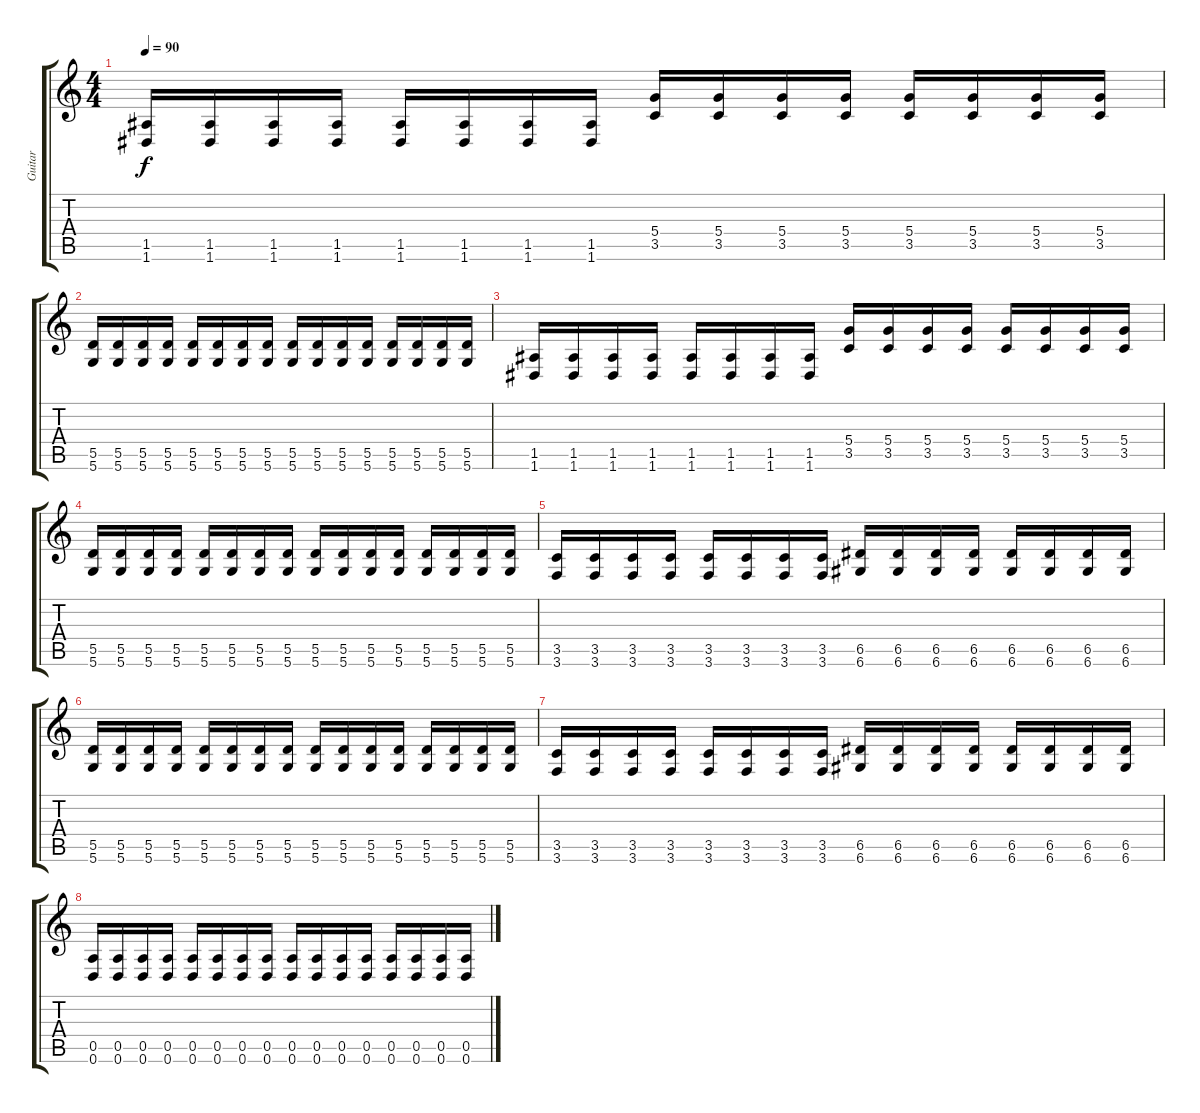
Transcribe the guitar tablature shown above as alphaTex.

\track ("Guitar" "Guitar") {instrument distortionguitar}
\staff {score tabs}
\tuning (E4 B3 G3 D3 A2 D2) {hide}
\ts (4 4)
\tempo 90
\clef g2
\ks c
(1.5 1.6).16{dy f} (1.5 1.6).16 (1.5 1.6).16 (1.5 1.6).16 (1.5 1.6).16 (1.5 1.6).16 (1.5 1.6).16 (1.5 1.6).16 (5.4 3.5).16 (5.4 3.5).16 (5.4 3.5).16 (5.4 3.5).16 (5.4 3.5).16 (5.4 3.5).16 (5.4 3.5).16 (5.4 3.5).16 |
(5.5 5.6).16 (5.5 5.6).16 (5.5 5.6).16 (5.5 5.6).16 (5.5 5.6).16 (5.5 5.6).16 (5.5 5.6).16 (5.5 5.6).16 (5.5 5.6).16 (5.5 5.6).16 (5.5 5.6).16 (5.5 5.6).16 (5.5 5.6).16 (5.5 5.6).16 (5.5 5.6).16 (5.5 5.6).16 |
(1.5 1.6).16 (1.5 1.6).16 (1.5 1.6).16 (1.5 1.6).16 (1.5 1.6).16 (1.5 1.6).16 (1.5 1.6).16 (1.5 1.6).16 (5.4 3.5).16 (5.4 3.5).16 (5.4 3.5).16 (5.4 3.5).16 (5.4 3.5).16 (5.4 3.5).16 (5.4 3.5).16 (5.4 3.5).16 |
(5.5 5.6).16 (5.5 5.6).16 (5.5 5.6).16 (5.5 5.6).16 (5.5 5.6).16 (5.5 5.6).16 (5.5 5.6).16 (5.5 5.6).16 (5.5 5.6).16 (5.5 5.6).16 (5.5 5.6).16 (5.5 5.6).16 (5.5 5.6).16 (5.5 5.6).16 (5.5 5.6).16 (5.5 5.6).16 |
(3.5 3.6).16 (3.5 3.6).16 (3.5 3.6).16 (3.5 3.6).16 (3.5 3.6).16 (3.5 3.6).16 (3.5 3.6).16 (3.5 3.6).16 (6.5 6.6).16 (6.5 6.6).16 (6.5 6.6).16 (6.5 6.6).16 (6.5 6.6).16 (6.5 6.6).16 (6.5 6.6).16 (6.5 6.6).16 |
(5.5 5.6).16 (5.5 5.6).16 (5.5 5.6).16 (5.5 5.6).16 (5.5 5.6).16 (5.5 5.6).16 (5.5 5.6).16 (5.5 5.6).16 (5.5 5.6).16 (5.5 5.6).16 (5.5 5.6).16 (5.5 5.6).16 (5.5 5.6).16 (5.5 5.6).16 (5.5 5.6).16 (5.5 5.6).16 |
(3.5 3.6).16 (3.5 3.6).16 (3.5 3.6).16 (3.5 3.6).16 (3.5 3.6).16 (3.5 3.6).16 (3.5 3.6).16 (3.5 3.6).16 (6.5 6.6).16 (6.5 6.6).16 (6.5 6.6).16 (6.5 6.6).16 (6.5 6.6).16 (6.5 6.6).16 (6.5 6.6).16 (6.5 6.6).16 |
(0.5 0.6).16 (0.5 0.6).16 (0.5 0.6).16 (0.5 0.6).16 (0.5 0.6).16 (0.5 0.6).16 (0.5 0.6).16 (0.5 0.6).16 (0.5 0.6).16 (0.5 0.6).16 (0.5 0.6).16 (0.5 0.6).16 (0.5 0.6).16 (0.5 0.6).16 (0.5 0.6).16 (0.5 0.6).16
